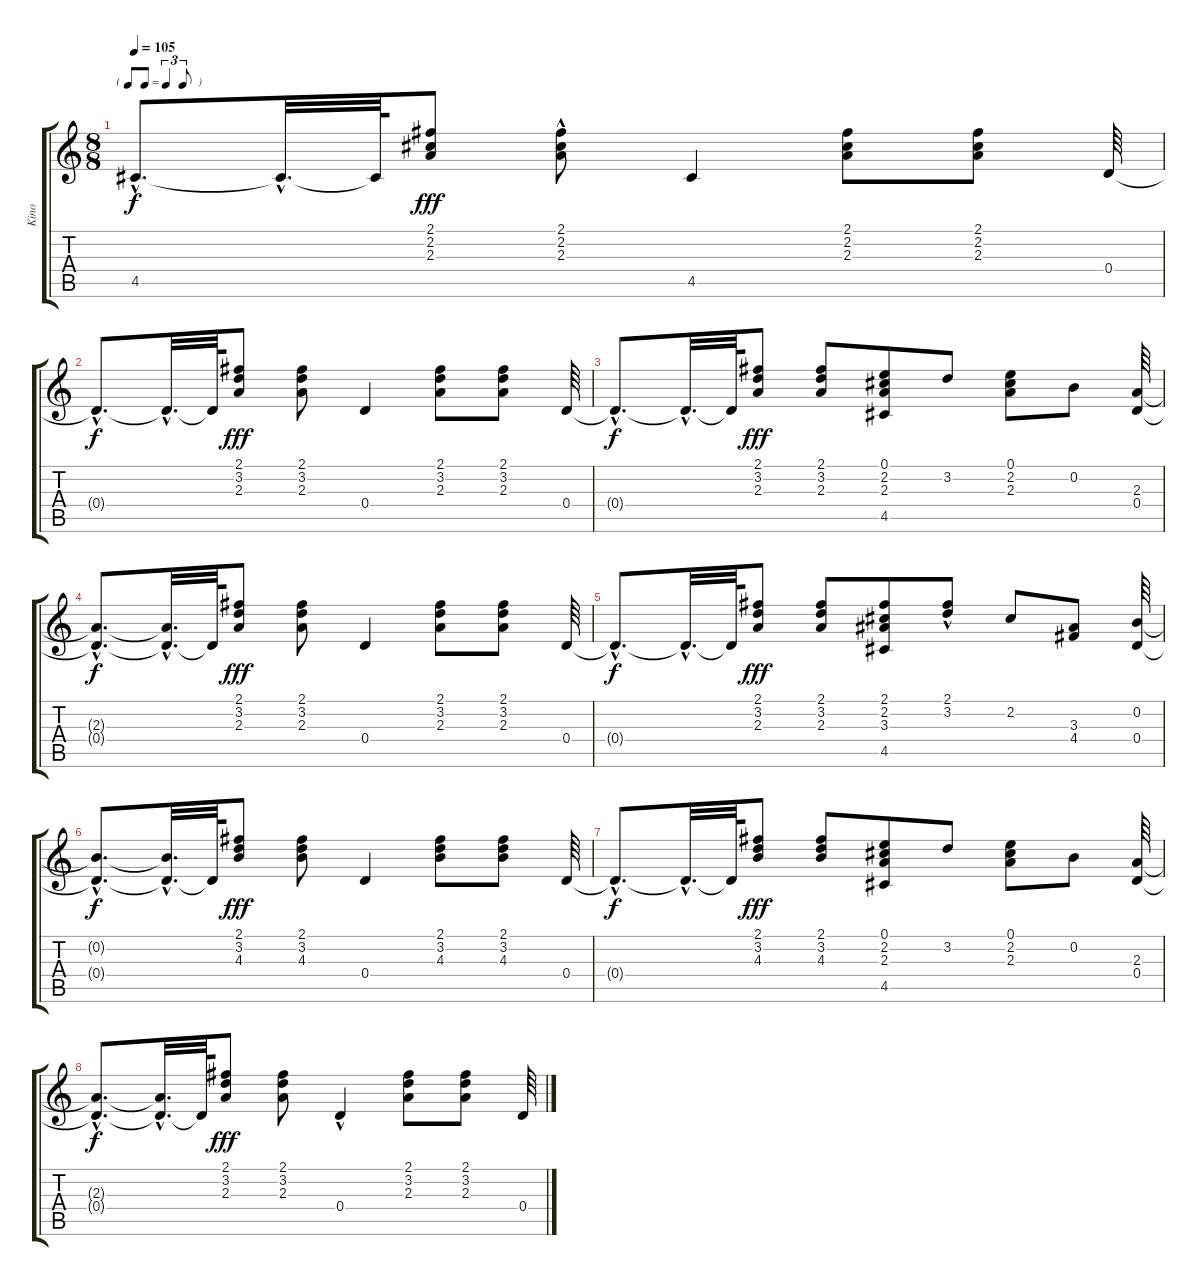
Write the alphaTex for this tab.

\track ("Kino " "Kino ") {instrument electricguitarclean}
\staff {score tabs}
\tuning (E4 B3 G3 D3 A2 E2) {hide}
\ts (8 8)
\tf triplet8th
\tempo 105
\clef g2
\ks c
4.5{hac t}.8{d dy f} 4.5{hac t}.32{d} 4.5{t}.64 (2.1 2.2 2.3).8{dy fff} (2.1{hac} 2.2{hac} 2.3{hac}).8 4.5.4 (2.1 2.2 2.3).8 (2.1 2.2 2.3).8 0.4.64 |
0.4{hac t}.8{d dy f} 0.4{hac t}.32{d} 0.4{t}.64 (2.1 3.2 2.3).8{dy fff} (2.1 3.2 2.3).8 0.4.4 (2.1 3.2 2.3).8 (2.1 3.2 2.3).8 0.4.64 |
0.4{hac t}.8{d dy f} 0.4{hac t}.32{d} 0.4{t}.64 (2.1 3.2 2.3).8{dy fff} (2.1 3.2 2.3).8 (0.1 2.2 2.3 4.5).8 3.2.8 (0.1 2.2 2.3).8 0.2.8 (2.3 0.4).64 |
(2.3{hac t} 0.4{hac t}).8{d dy f} (2.3{hac t} 0.4{hac t}).32{d} 0.4{t}.64 (2.1 3.2 2.3).8{dy fff} (2.1 3.2 2.3).8 0.4.4 (2.1 3.2 2.3).8 (2.1 3.2 2.3).8 0.4.64 |
0.4{hac t}.8{d dy f} 0.4{hac t}.32{d} 0.4{t}.64 (2.1 3.2 2.3).8{dy fff} (2.1 3.2 2.3).8 (2.1 2.2 3.3 4.5).8 (2.1{hac} 3.2).8 2.2.8 (3.3 4.4).8 (0.2 0.4).64 |
(0.2{hac t} 0.4{hac t}).8{d dy f} (0.2{hac t} 0.4{hac t}).32{d} 0.4{t}.64 (2.1 3.2 4.3).8{dy fff} (2.1 3.2 4.3).8 0.4.4 (2.1 3.2 4.3).8 (2.1 3.2 4.3).8 0.4.64 |
0.4{hac t}.8{d dy f} 0.4{hac t}.32{d} 0.4{t}.64 (2.1 3.2 4.3).8{dy fff} (2.1 3.2 4.3).8 (0.1 2.2 2.3 4.5).8 3.2.8 (0.1 2.2 2.3).8 0.2.8 (2.3 0.4).64 |
(2.3{hac t} 0.4{hac t}).8{d dy f} (2.3{hac t} 0.4{hac t}).32{d} 0.4{t}.64 (2.1 3.2 2.3).8{dy fff} (2.1 3.2 2.3).8 0.4{hac}.4 (2.1 3.2 2.3).8 (2.1 3.2 2.3).8 0.4.64
